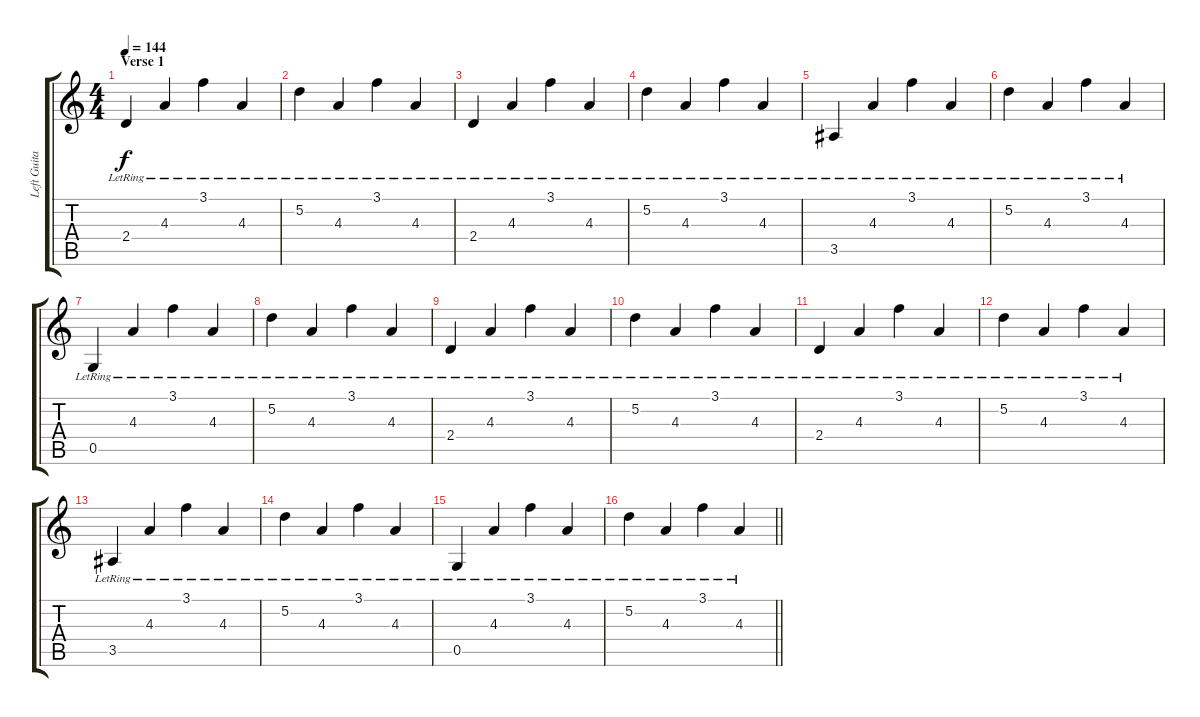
\track ("Left Guitar" "Left Guita") {instrument electricguitarclean}
\staff {score tabs}
\tuning (D4 A3 F3 C3 G2 D2) {hide}
\ts (4 4)
\section ("" "Verse 1")
\tempo 144
\clef g2
\ks c
2.4{lr}.4{dy f} 4.3{lr}.4 3.1{lr}.4 4.3{lr}.4 |
5.2{lr}.4 4.3{lr}.4 3.1{lr}.4 4.3{lr}.4 |
2.4{lr}.4 4.3{lr}.4 3.1{lr}.4 4.3{lr}.4 |
5.2{lr}.4 4.3{lr}.4 3.1{lr}.4 4.3{lr}.4 |
3.5{lr}.4 4.3{lr}.4 3.1{lr}.4 4.3{lr}.4 |
5.2{lr}.4 4.3{lr}.4 3.1{lr}.4 4.3{lr}.4 |
0.5{lr}.4 4.3{lr}.4 3.1{lr}.4 4.3{lr}.4 |
5.2{lr}.4 4.3{lr}.4 3.1{lr}.4 4.3{lr}.4 |
2.4{lr}.4 4.3{lr}.4 3.1{lr}.4 4.3{lr}.4 |
5.2{lr}.4 4.3{lr}.4 3.1{lr}.4 4.3{lr}.4 |
2.4{lr}.4 4.3{lr}.4 3.1{lr}.4 4.3{lr}.4 |
5.2{lr}.4 4.3{lr}.4 3.1{lr}.4 4.3{lr}.4 |
3.5{lr}.4 4.3{lr}.4 3.1{lr}.4 4.3{lr}.4 |
5.2{lr}.4 4.3{lr}.4 3.1{lr}.4 4.3{lr}.4 |
0.5{lr}.4 4.3{lr}.4 3.1{lr}.4 4.3{lr}.4 |
\barLineRight lightlight
5.2{lr}.4 4.3{lr}.4 3.1{lr}.4 4.3{lr}.4
